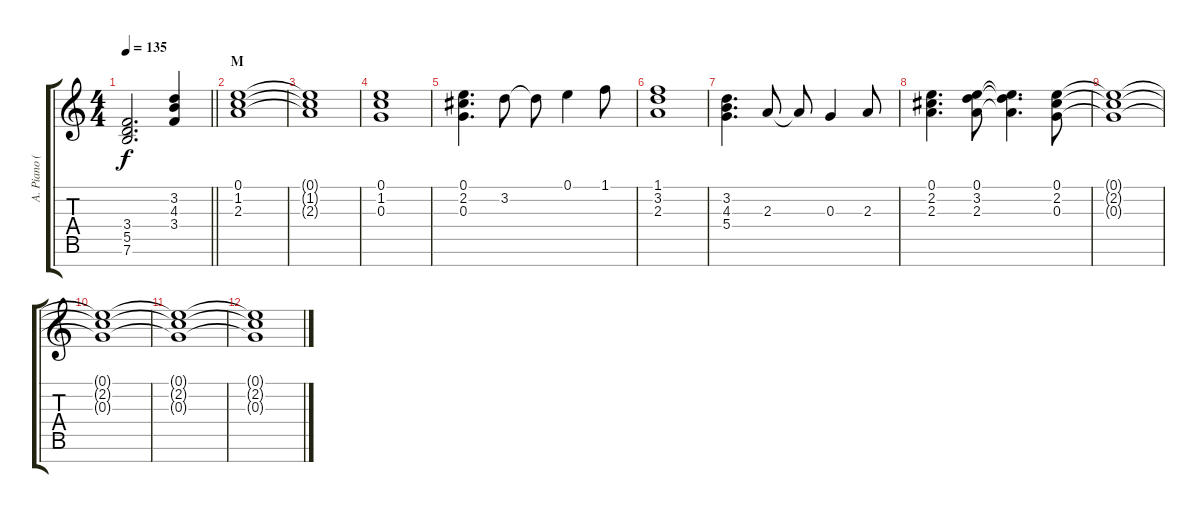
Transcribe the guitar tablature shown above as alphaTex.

\track ("A. Piano (Right Hand)" "A. Piano (") {instrument acousticgrandpiano}
\staff {score tabs}
\tuning (E5 B4 G4 D4 A3 E3 B2) {hide}
\ts (4 4)
\tempo 135
\clef g2
\barLineRight lightlight
\ks c
(3.4 5.5 7.6).2{d dy f} (3.2 4.3 3.4).4 |
\section ("" "M")
(0.1 1.2 2.3).1 |
(0.1{t} 1.2{t} 2.3{t}).1 |
(0.1 1.2 0.3).1 |
(0.1 2.2 0.3).4{d} 3.2.8 3.2{t}.8 0.1.4 1.1.8 |
(1.1 3.2 2.3).1 |
(3.2 4.3 5.4).4{d} 2.3.8 2.3{t}.8 0.3.4 2.3.8 |
(0.1 2.2 2.3).4{d} (0.1 3.2 2.3).8 (0.1{t} 3.2{t} 2.3{t}).4{d} (0.1 2.2 0.3).8 |
(0.1{t} 2.2{t} 0.3{t}).1 |
(0.1{t} 2.2{t} 0.3{t}).1 |
(0.1{t} 2.2{t} 0.3{t}).1 |
(0.1{t} 2.2{t} 0.3{t}).1
